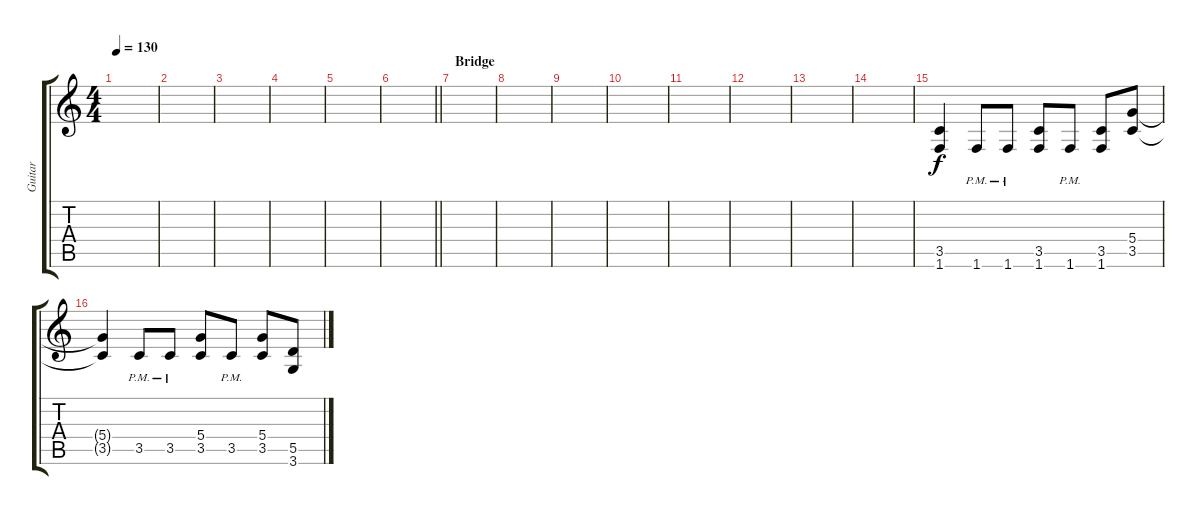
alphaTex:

\track ("Guitar" "Guitar") {instrument distortionguitar}
\staff {score tabs}
\tuning (E4 B3 G3 D3 A2 E2) {hide}
\ts (4 4)
\tempo 130
\clef g2
\ks c
|
|
|
|
|
\barLineRight lightlight
|
\section ("" "Bridge")
|
|
|
|
|
|
|
|
(3.5 1.6).4 1.6{pm}.8 1.6{pm}.8 (3.5 1.6).8 1.6{pm}.8 (3.5 1.6).8 (5.4 3.5).8 |
(5.4{t} 3.5{t}).4 3.5{pm}.8 3.5{pm}.8 (5.4 3.5).8 3.5{pm}.8 (5.4 3.5).8 (5.5 3.6).8
